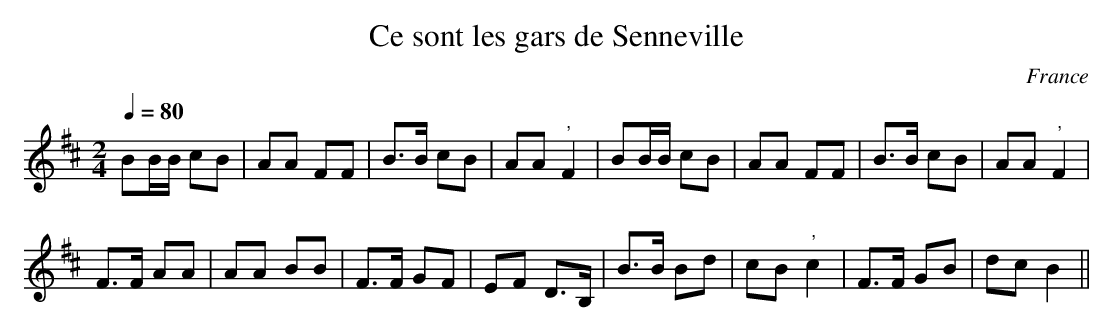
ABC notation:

X:1
T:Ce sont les gars de Senneville
O:France
M:2/4
L:1/8
Q:1/4=80
K:D
BB/2B/2 cB|AA FF| B>B cB| AA  ","F2 |BB/2B/2 cB|AA FF|B>B cB|AA ","F2|!
F>F AA|AA BB|F>F GF|EF  D>B,|B>B Bd|cB "," c2|F>F GB|dc "^"B2||
